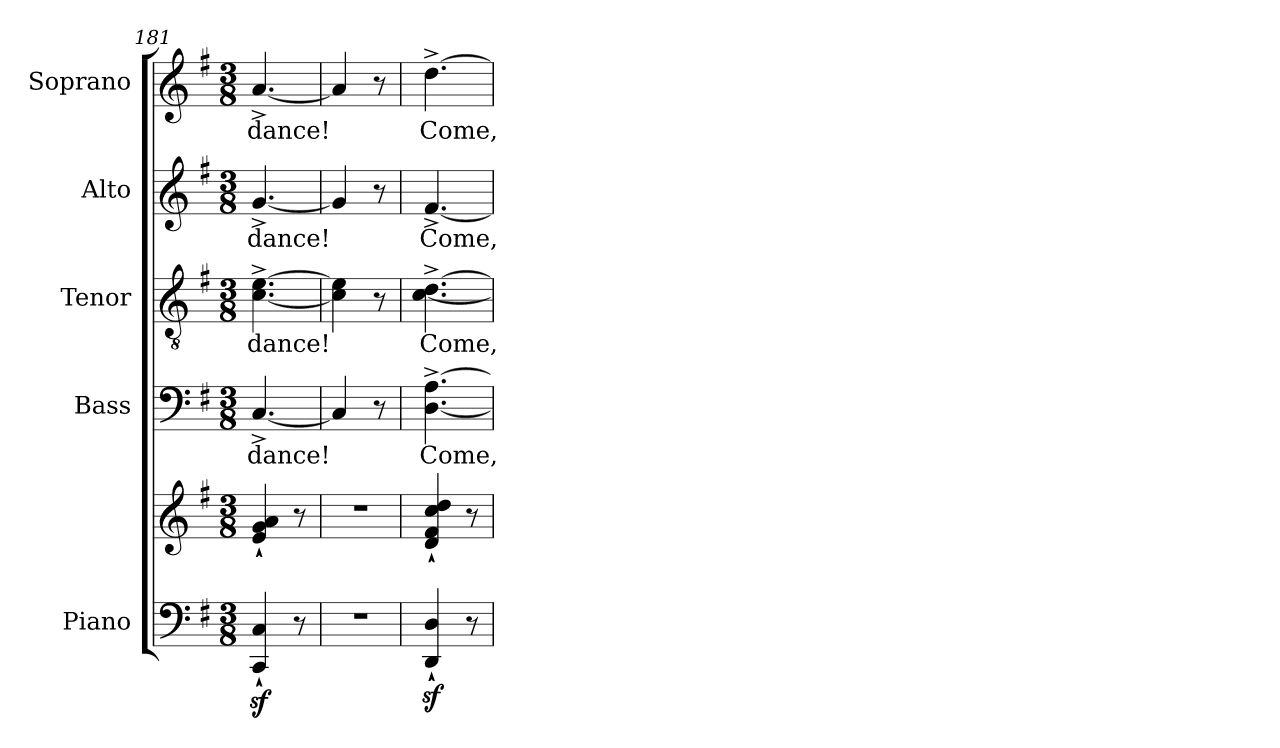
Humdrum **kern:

**kern	**kern	**kern	**text	**kern	**text	**kern	**text	**kern	**text
*part5	*part5	*part4	*part4	*part3	*part3	*part2	*part2	*part1	*part1
*staff6	*staff5	*staff4	*staff4	*staff3	*staff3	*staff2	*staff2	*staff1	*staff1
*I"Piano	*	*I"Bass	*	*I"Tenor	*	*I"Alto	*	*I"Soprano	*
*I'Pno	*	*	*	*	*	*	*	*	*
!!LO:LB:g=z
*clefF4	*clefG2	*clefF4	*	*clefGv2	*	*clefG2	*	*clefG2	*
*k[f#]	*k[f#]	*k[f#]	*	*k[f#]	*	*k[f#]	*	*k[f#]	*
*M3/8	*M3/8	*M3/8	*	*M3/8	*	*M3/8	*	*M3/8	*
=181	=181	=181	=181	=181	=181	=181	=181	=181	=181
!	!	!	!LO:LY:b	!	!LO:LY:b	!	!LO:LY:b	!	!LO:LY:b
4CC/z>` 4C/z>`	4e/` 4g/` 4a/`	[4.C^/	dance!	[4.c\^ [4.e\^	dance!	[4.g^/	dance!	[4.a^/	dance!
8r	8r	.	.	.	.	.	.	.	.
=182	=182	=182	=182	=182	=182	=182	=182	=182	=182
4.r	4.r	4C/]	.	4c\] 4e\]	.	4g/]	.	4a/]	.
.	.	8r	.	8r	.	8r	.	8r	.
=183	=183	=183	=183	=183	=183	=183	=183	=183	=183
!	!	!	!LO:LY:b	!	!LO:LY:b	!	!LO:LY:b	!	!LO:LY:b
4DD/z>` 4D/z>`	4d/` 4f#/` 4cc/` 4dd/`	[4.D\^ [4.A\^	Come,	[4.c\^ [4.d\^	Come,	[4.f#^/	Come,	[4.dd^\	Come,
8r	8r	.	.	.	.	.	.	.	.
=	=	=	=	=	=	=	=	=	=
*-	*-	*-	*-	*-	*-	*-	*-	*-	*-
